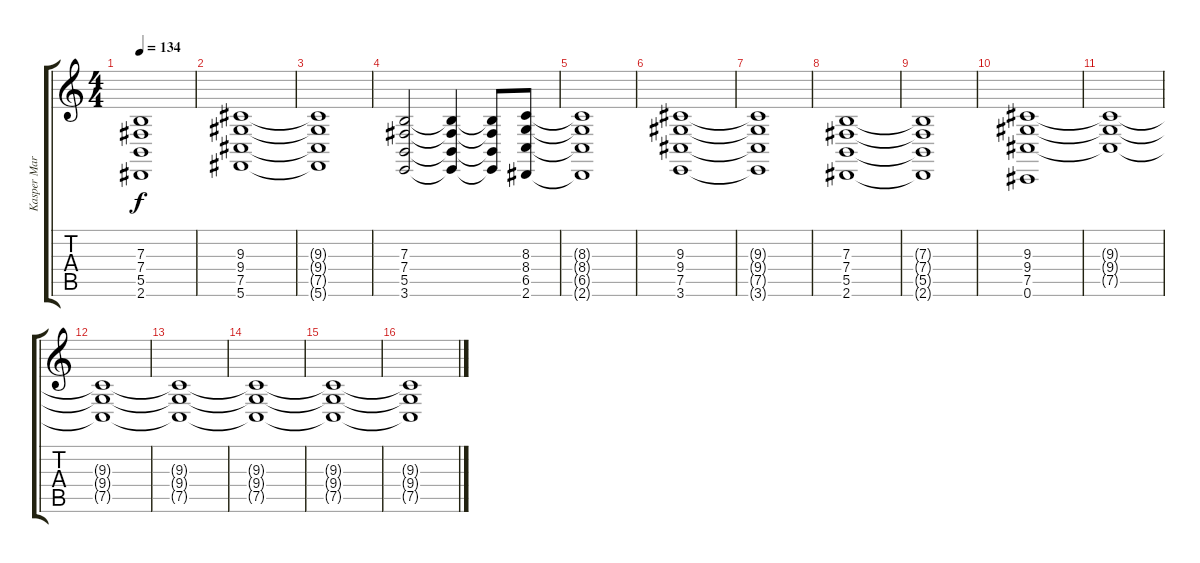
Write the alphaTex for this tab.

\track ("Kasper Martenson" "Kasper Mar") {instrument drawbarorgan}
\staff {score tabs}
\tuning (Db4 Ab3 E3 B2 Gb2 Db2) {hide}
\ts (4 4)
\tempo 134
\clef g2
\ks c
(7.3{t} 7.4{t} 5.5{t} 2.6{t}).1{dy f} |
(9.3 9.4 7.5 5.6).1 |
(9.3{t} 9.4{t} 7.5{t} 5.6{t}).1 |
(7.3 7.4 5.5 3.6).2 (7.3{t} 7.4{t} 5.5{t} 3.6{t}).4 (7.3{t} 7.4{t} 5.5{t} 3.6{t}).8 (8.3 8.4 6.5 2.6).8 |
(8.3{t} 8.4{t} 6.5{t} 2.6{t}).1 |
(9.3 9.4 7.5 3.6).1 |
(9.3{t} 9.4{t} 7.5{t} 3.6{t}).1 |
(7.3 7.4 5.5 2.6).1 |
(7.3{t} 7.4{t} 5.5{t} 2.6{t}).1 |
(9.3 9.4 7.5 0.6).1 |
(9.3{t} 9.4{t} 7.5{t}).1 |
(9.3{t} 9.4{t} 7.5{t}).1 |
(9.3{t} 9.4{t} 7.5{t}).1 |
(9.3{t} 9.4{t} 7.5{t}).1 |
(9.3{t} 9.4{t} 7.5{t}).1 |
(9.3{t} 9.4{t} 7.5{t}).1
